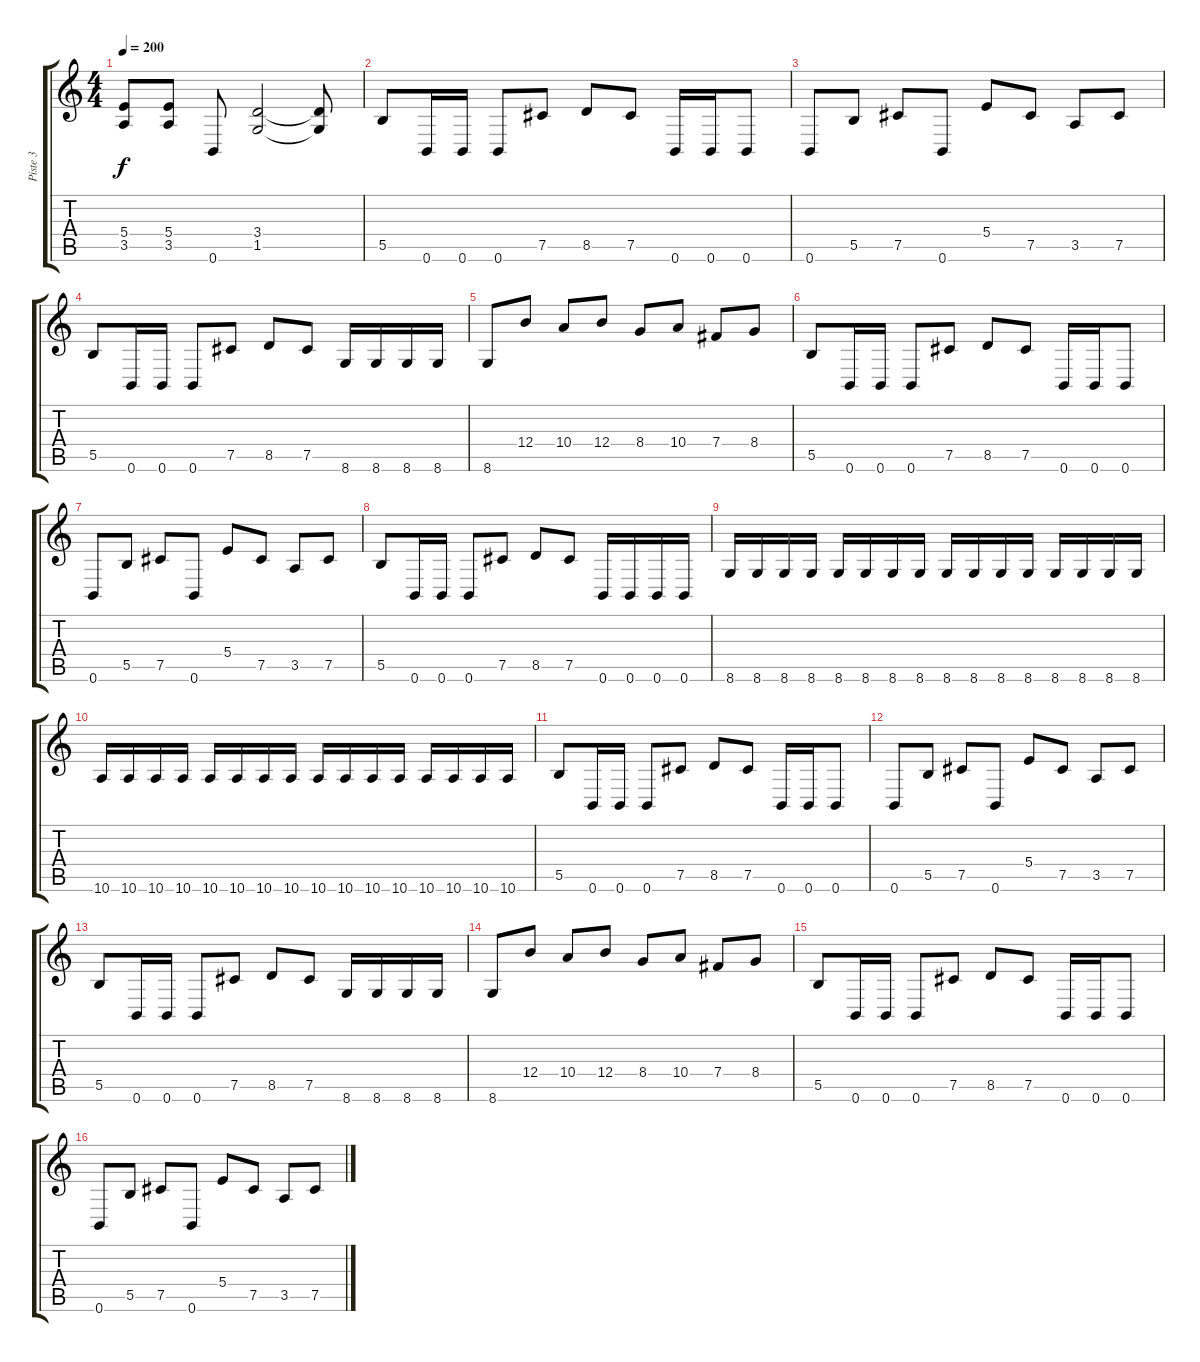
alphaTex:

\track ("Piste 3" "Piste 3") {instrument distortionguitar}
\staff {score tabs}
\tuning (Db4 Ab3 E3 B2 Gb2 B1) {hide}
\ts (4 4)
\tempo 200
\clef g2
\ks c
(5.4{t} 3.5{t}).8{dy f} (5.4 3.5).8 0.6.8 (3.4 1.5).2 (3.4{t} 1.5{t}).8 |
5.5.8 0.6.16 0.6.16 0.6.8 7.5.8 8.5.8 7.5.8 0.6.16 0.6.16 0.6.8 |
0.6.8 5.5.8 7.5.8 0.6.8 5.4.8 7.5.8 3.5.8 7.5.8 |
5.5.8 0.6.16 0.6.16 0.6.8 7.5.8 8.5.8 7.5.8 8.6.16 8.6.16 8.6.16 8.6.16 |
8.6.8 12.4.8 10.4.8 12.4.8 8.4.8 10.4.8 7.4.8 8.4.8 |
5.5.8 0.6.16 0.6.16 0.6.8 7.5.8 8.5.8 7.5.8 0.6.16 0.6.16 0.6.8 |
0.6.8 5.5.8 7.5.8 0.6.8 5.4.8 7.5.8 3.5.8 7.5.8 |
5.5.8 0.6.16 0.6.16 0.6.8 7.5.8 8.5.8 7.5.8 0.6.16 0.6.16 0.6.16 0.6.16 |
8.6.16 8.6.16 8.6.16 8.6.16 8.6.16 8.6.16 8.6.16 8.6.16 8.6.16 8.6.16 8.6.16 8.6.16 8.6.16 8.6.16 8.6.16 8.6.16 |
10.6.16 10.6.16 10.6.16 10.6.16 10.6.16 10.6.16 10.6.16 10.6.16 10.6.16 10.6.16 10.6.16 10.6.16 10.6.16 10.6.16 10.6.16 10.6.16 |
5.5.8 0.6.16 0.6.16 0.6.8 7.5.8 8.5.8 7.5.8 0.6.16 0.6.16 0.6.8 |
0.6.8 5.5.8 7.5.8 0.6.8 5.4.8 7.5.8 3.5.8 7.5.8 |
5.5.8 0.6.16 0.6.16 0.6.8 7.5.8 8.5.8 7.5.8 8.6.16 8.6.16 8.6.16 8.6.16 |
8.6.8 12.4.8 10.4.8 12.4.8 8.4.8 10.4.8 7.4.8 8.4.8 |
5.5.8 0.6.16 0.6.16 0.6.8 7.5.8 8.5.8 7.5.8 0.6.16 0.6.16 0.6.8 |
0.6.8 5.5.8 7.5.8 0.6.8 5.4.8 7.5.8 3.5.8 7.5.8
